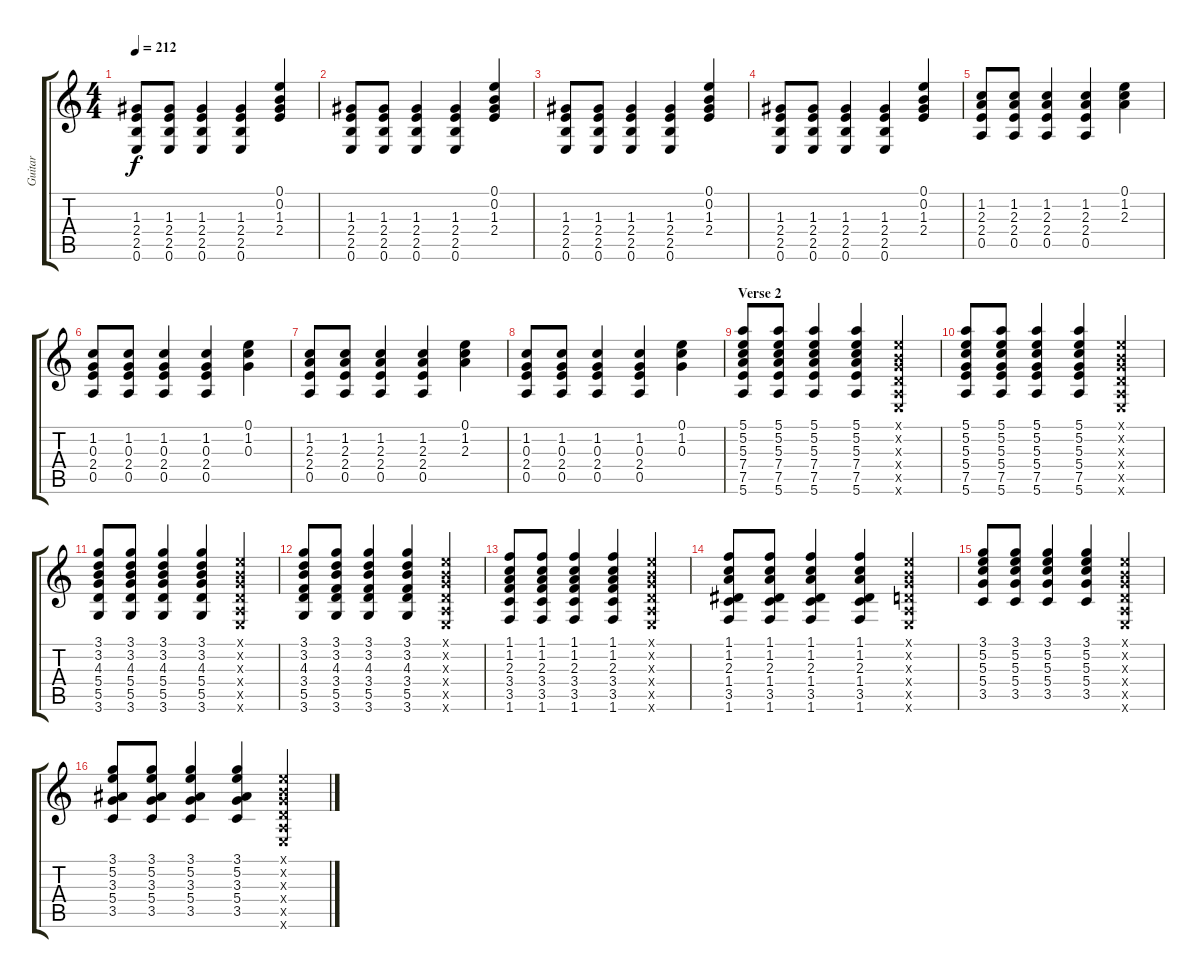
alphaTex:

\track ("Guitar" "Guitar") {instrument acousticguitarsteel}
\staff {score tabs}
\tuning (E4 B3 G3 D3 A2 E2) {hide}
\ts (4 4)
\tempo 212
\clef g2
\ks c
(1.3 2.4 2.5 0.6).8{dy f} (1.3 2.4 2.5 0.6).8 (1.3 2.4 2.5 0.6).4 (1.3 2.4 2.5 0.6).4 (0.1 0.2 1.3 2.4).4 |
(1.3 2.4 2.5 0.6).8 (1.3 2.4 2.5 0.6).8 (1.3 2.4 2.5 0.6).4 (1.3 2.4 2.5 0.6).4 (0.1 0.2 1.3 2.4).4 |
(1.3 2.4 2.5 0.6).8 (1.3 2.4 2.5 0.6).8 (1.3 2.4 2.5 0.6).4 (1.3 2.4 2.5 0.6).4 (0.1 0.2 1.3 2.4).4 |
(1.3 2.4 2.5 0.6).8 (1.3 2.4 2.5 0.6).8 (1.3 2.4 2.5 0.6).4 (1.3 2.4 2.5 0.6).4 (0.1 0.2 1.3 2.4).4 |
(1.2 2.3 2.4 0.5).8 (1.2 2.3 2.4 0.5).8 (1.2 2.3 2.4 0.5).4 (1.2 2.3 2.4 0.5).4 (0.1 1.2 2.3).4 |
(1.2 0.3 2.4 0.5).8 (1.2 0.3 2.4 0.5).8 (1.2 0.3 2.4 0.5).4 (1.2 0.3 2.4 0.5).4 (0.1 1.2 0.3).4 |
(1.2 2.3 2.4 0.5).8 (1.2 2.3 2.4 0.5).8 (1.2 2.3 2.4 0.5).4 (1.2 2.3 2.4 0.5).4 (0.1 1.2 2.3).4 |
(1.2 0.3 2.4 0.5).8 (1.2 0.3 2.4 0.5).8 (1.2 0.3 2.4 0.5).4 (1.2 0.3 2.4 0.5).4 (0.1 1.2 0.3).4 |
\section ("" "Verse 2")
(5.1 5.2 5.3 7.4 7.5 5.6).8 (5.1 5.2 5.3 7.4 7.5 5.6).8 (5.1 5.2 5.3 7.4 7.5 5.6).4 (5.1 5.2 5.3 7.4 7.5 5.6).4 (0.1{x} 0.2{x} 0.3{x} 0.4{x} 0.5{x} 0.6{x}).4 |
(5.1 5.2 5.3 5.4 7.5 5.6).8 (5.1 5.2 5.3 5.4 7.5 5.6).8 (5.1 5.2 5.3 5.4 7.5 5.6).4 (5.1 5.2 5.3 5.4 7.5 5.6).4 (0.1{x} 0.2{x} 0.3{x} 0.4{x} 0.5{x} 0.6{x}).4 |
(3.1 3.2 4.3 5.4 5.5 3.6).8 (3.1 3.2 4.3 5.4 5.5 3.6).8 (3.1 3.2 4.3 5.4 5.5 3.6).4 (3.1 3.2 4.3 5.4 5.5 3.6).4 (0.1{x} 0.2{x} 0.3{x} 0.4{x} 0.5{x} 0.6{x}).4 |
(3.1 3.2 4.3 3.4 5.5 3.6).8 (3.1 3.2 4.3 3.4 5.5 3.6).8 (3.1 3.2 4.3 3.4 5.5 3.6).4 (3.1 3.2 4.3 3.4 5.5 3.6).4 (0.1{x} 0.2{x} 0.3{x} 0.4{x} 0.5{x} 0.6{x}).4 |
(1.1 1.2 2.3 3.4 3.5 1.6).8 (1.1 1.2 2.3 3.4 3.5 1.6).8 (1.1 1.2 2.3 3.4 3.5 1.6).4 (1.1 1.2 2.3 3.4 3.5 1.6).4 (0.1{x} 0.2{x} 0.3{x} 0.4{x} 0.5{x} 0.6{x}).4 |
(1.1 1.2 2.3 1.4 3.5 1.6).8 (1.1 1.2 2.3 1.4 3.5 1.6).8 (1.1 1.2 2.3 1.4 3.5 1.6).4 (1.1 1.2 2.3 1.4 3.5 1.6).4 (0.1{x} 0.2{x} 0.3{x} 0.4{x} 0.5{x} 0.6{x}).4 |
(3.1 5.2 5.3 5.4 3.5).8 (3.1 5.2 5.3 5.4 3.5).8 (3.1 5.2 5.3 5.4 3.5).4 (3.1 5.2 5.3 5.4 3.5).4 (0.1{x} 0.2{x} 0.3{x} 0.4{x} 0.5{x} 0.6{x}).4 |
(3.1 5.2 3.3 5.4 3.5).8 (3.1 5.2 3.3 5.4 3.5).8 (3.1 5.2 3.3 5.4 3.5).4 (3.1 5.2 3.3 5.4 3.5).4 (0.1{x} 0.2{x} 0.3{x} 0.4{x} 0.5{x} 0.6{x}).4
